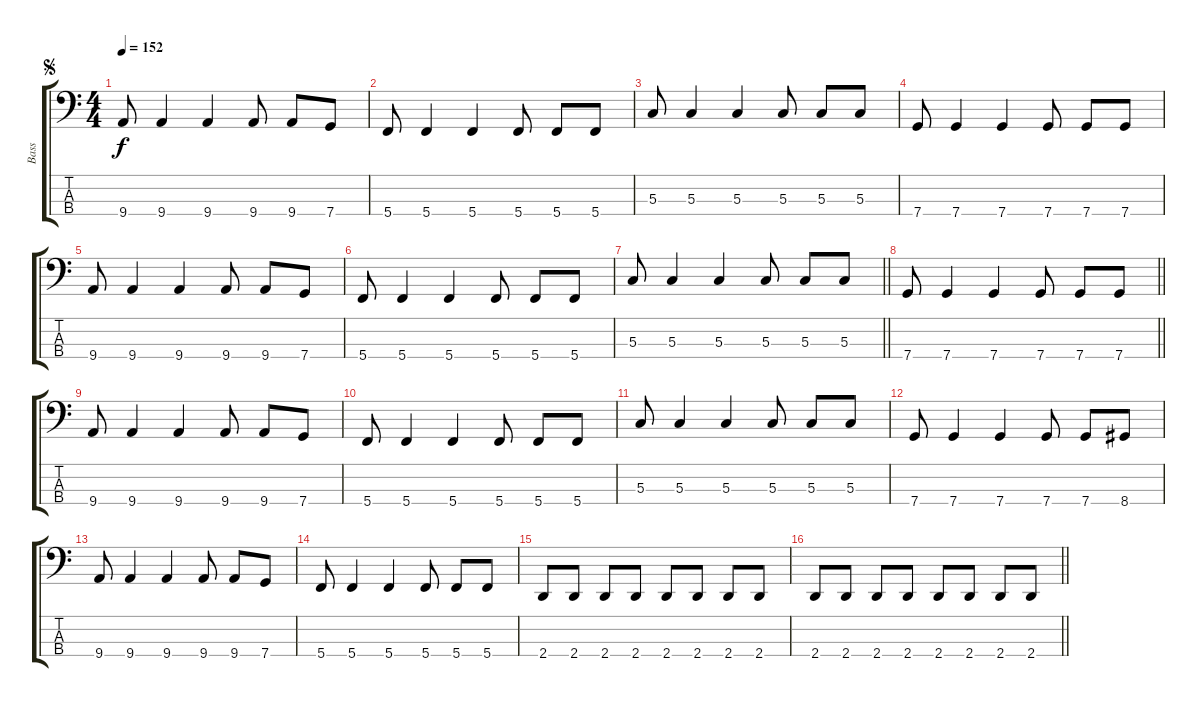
\track ("Bass" "Bass") {instrument electricbassfinger}
\staff {score tabs}
\tuning (G2 C2 G1 C1) {hide}
\ts (4 4)
\jump segno
\tempo 152
\clef f4
\ks c
9.4.8{dy f} 9.4.4 9.4.4 9.4.8 9.4.8 7.4.8 |
5.4.8 5.4.4 5.4.4 5.4.8 5.4.8 5.4.8 |
5.3.8 5.3.4 5.3.4 5.3.8 5.3.8 5.3.8 |
7.4.8 7.4.4 7.4.4 7.4.8 7.4.8 7.4.8 |
9.4.8 9.4.4 9.4.4 9.4.8 9.4.8 7.4.8 |
5.4.8 5.4.4 5.4.4 5.4.8 5.4.8 5.4.8 |
\barLineRight lightlight
5.3.8 5.3.4 5.3.4 5.3.8 5.3.8 5.3.8 |
\barLineRight lightlight
7.4.8 7.4.4 7.4.4 7.4.8 7.4.8 7.4.8 |
9.4.8 9.4.4 9.4.4 9.4.8 9.4.8 7.4.8 |
5.4.8 5.4.4 5.4.4 5.4.8 5.4.8 5.4.8 |
5.3.8 5.3.4 5.3.4 5.3.8 5.3.8 5.3.8 |
7.4.8 7.4.4 7.4.4 7.4.8 7.4.8 8.4.8 |
9.4.8 9.4.4 9.4.4 9.4.8 9.4.8 7.4.8 |
5.4.8 5.4.4 5.4.4 5.4.8 5.4.8 5.4.8 |
2.4.8 2.4.8 2.4.8 2.4.8 2.4.8 2.4.8 2.4.8 2.4.8 |
\barLineRight lightlight
2.4.8 2.4.8 2.4.8 2.4.8 2.4.8 2.4.8 2.4.8 2.4.8
